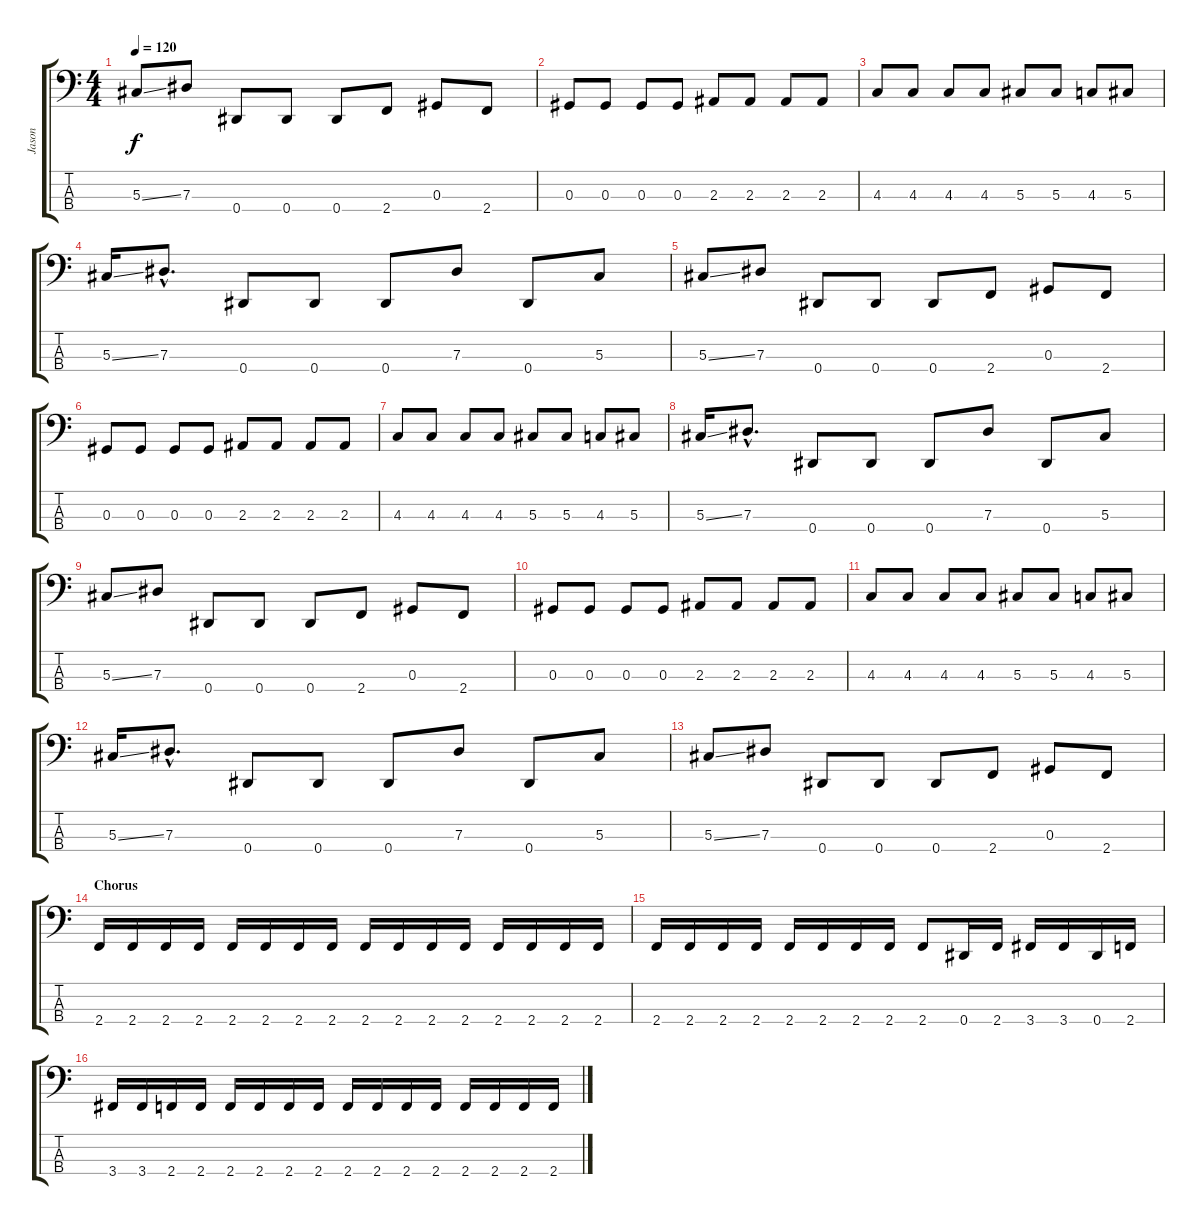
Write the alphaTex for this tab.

\track ("Jason" "Jason") {instrument electricbasspick}
\staff {score tabs}
\tuning (Gb2 Db2 Ab1 Eb1) {hide}
\ts (4 4)
\tempo 120
\clef f4
\ks c
5.3{ss}.8{dy f} 7.3.8 0.4.8 0.4.8 0.4.8 2.4.8 0.3.8 2.4.8 |
0.3.8 0.3.8 0.3.8 0.3.8 2.3.8 2.3.8 2.3.8 2.3.8 |
4.3.8 4.3.8 4.3.8 4.3.8 5.3.8 5.3.8 4.3.8 5.3.8 |
5.3{ss}.16 7.3{hac}.8{d} 0.4.8 0.4.8 0.4.8 7.3.8 0.4.8 5.3.8 |
5.3{ss}.8 7.3.8 0.4.8 0.4.8 0.4.8 2.4.8 0.3.8 2.4.8 |
0.3.8 0.3.8 0.3.8 0.3.8 2.3.8 2.3.8 2.3.8 2.3.8 |
4.3.8 4.3.8 4.3.8 4.3.8 5.3.8 5.3.8 4.3.8 5.3.8 |
5.3{ss}.16 7.3{hac}.8{d} 0.4.8 0.4.8 0.4.8 7.3.8 0.4.8 5.3.8 |
5.3{ss}.8 7.3.8 0.4.8 0.4.8 0.4.8 2.4.8 0.3.8 2.4.8 |
0.3.8 0.3.8 0.3.8 0.3.8 2.3.8 2.3.8 2.3.8 2.3.8 |
4.3.8 4.3.8 4.3.8 4.3.8 5.3.8 5.3.8 4.3.8 5.3.8 |
5.3{ss}.16 7.3{hac}.8{d} 0.4.8 0.4.8 0.4.8 7.3.8 0.4.8 5.3.8 |
5.3{ss}.8 7.3.8 0.4.8 0.4.8 0.4.8 2.4.8 0.3.8 2.4.8 |
\section ("" "Chorus")
2.4.16 2.4.16 2.4.16 2.4.16 2.4.16 2.4.16 2.4.16 2.4.16 2.4.16 2.4.16 2.4.16 2.4.16 2.4.16 2.4.16 2.4.16 2.4.16 |
2.4.16 2.4.16 2.4.16 2.4.16 2.4.16 2.4.16 2.4.16 2.4.16 2.4.8 0.4.16 2.4.16 3.4.16 3.4.16 0.4.16 2.4.16 |
3.4.16 3.4.16 2.4.16 2.4.16 2.4.16 2.4.16 2.4.16 2.4.16 2.4.16 2.4.16 2.4.16 2.4.16 2.4.16 2.4.16 2.4.16 2.4.16
